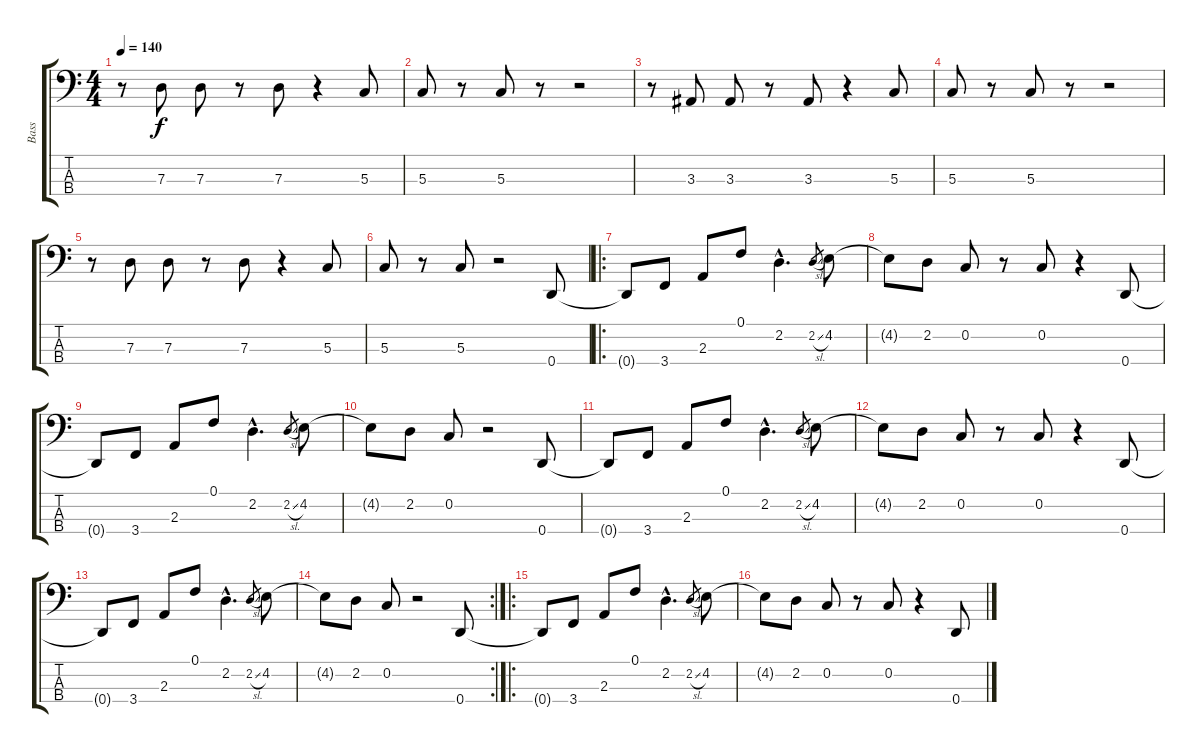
\track ("Bass" "Bass") {instrument electricbassfinger}
\staff {score tabs}
\tuning (F2 C2 G1 D1) {hide}
\ts (4 4)
\tempo 140
\clef f4
\ks c
r.8{dy f} 7.3.8 7.3.8 r.8 7.3.8 r.4 5.3.8 |
5.3.8 r.8 5.3.8 r.8 r.2 |
r.8 3.3.8 3.3.8 r.8 3.3.8 r.4 5.3.8 |
5.3.8 r.8 5.3.8 r.8 r.2 |
r.8 7.3.8 7.3.8 r.8 7.3.8 r.4 5.3.8 |
5.3.8 r.8 5.3.8 r.2 0.4.8 |
\ro
0.4{t}.8 3.4.8 2.3.8 0.1.8 2.2{hac}.4{d} 2.2{sl}.8{gr} 4.2.8 |
4.2{t}.8 2.2.8 0.2.8 r.8 0.2.8 r.4 0.4.8 |
0.4{t}.8 3.4.8 2.3.8 0.1.8 2.2{hac}.4{d} 2.2{sl}.8{gr} 4.2.8 |
4.2{t}.8 2.2.8 0.2.8 r.2 0.4.8 |
0.4{t}.8 3.4.8 2.3.8 0.1.8 2.2{hac}.4{d} 2.2{sl}.8{gr} 4.2.8 |
4.2{t}.8 2.2.8 0.2.8 r.8 0.2.8 r.4 0.4.8 |
0.4{t}.8 3.4.8 2.3.8 0.1.8 2.2{hac}.4{d} 2.2{sl}.8{gr} 4.2.8 |
\rc 2
4.2{t}.8 2.2.8 0.2.8 r.2 0.4.8 |
\ro
0.4{t}.8 3.4.8 2.3.8 0.1.8 2.2{hac}.4{d} 2.2{sl}.8{gr} 4.2.8 |
4.2{t}.8 2.2.8 0.2.8 r.8 0.2.8 r.4 0.4.8
